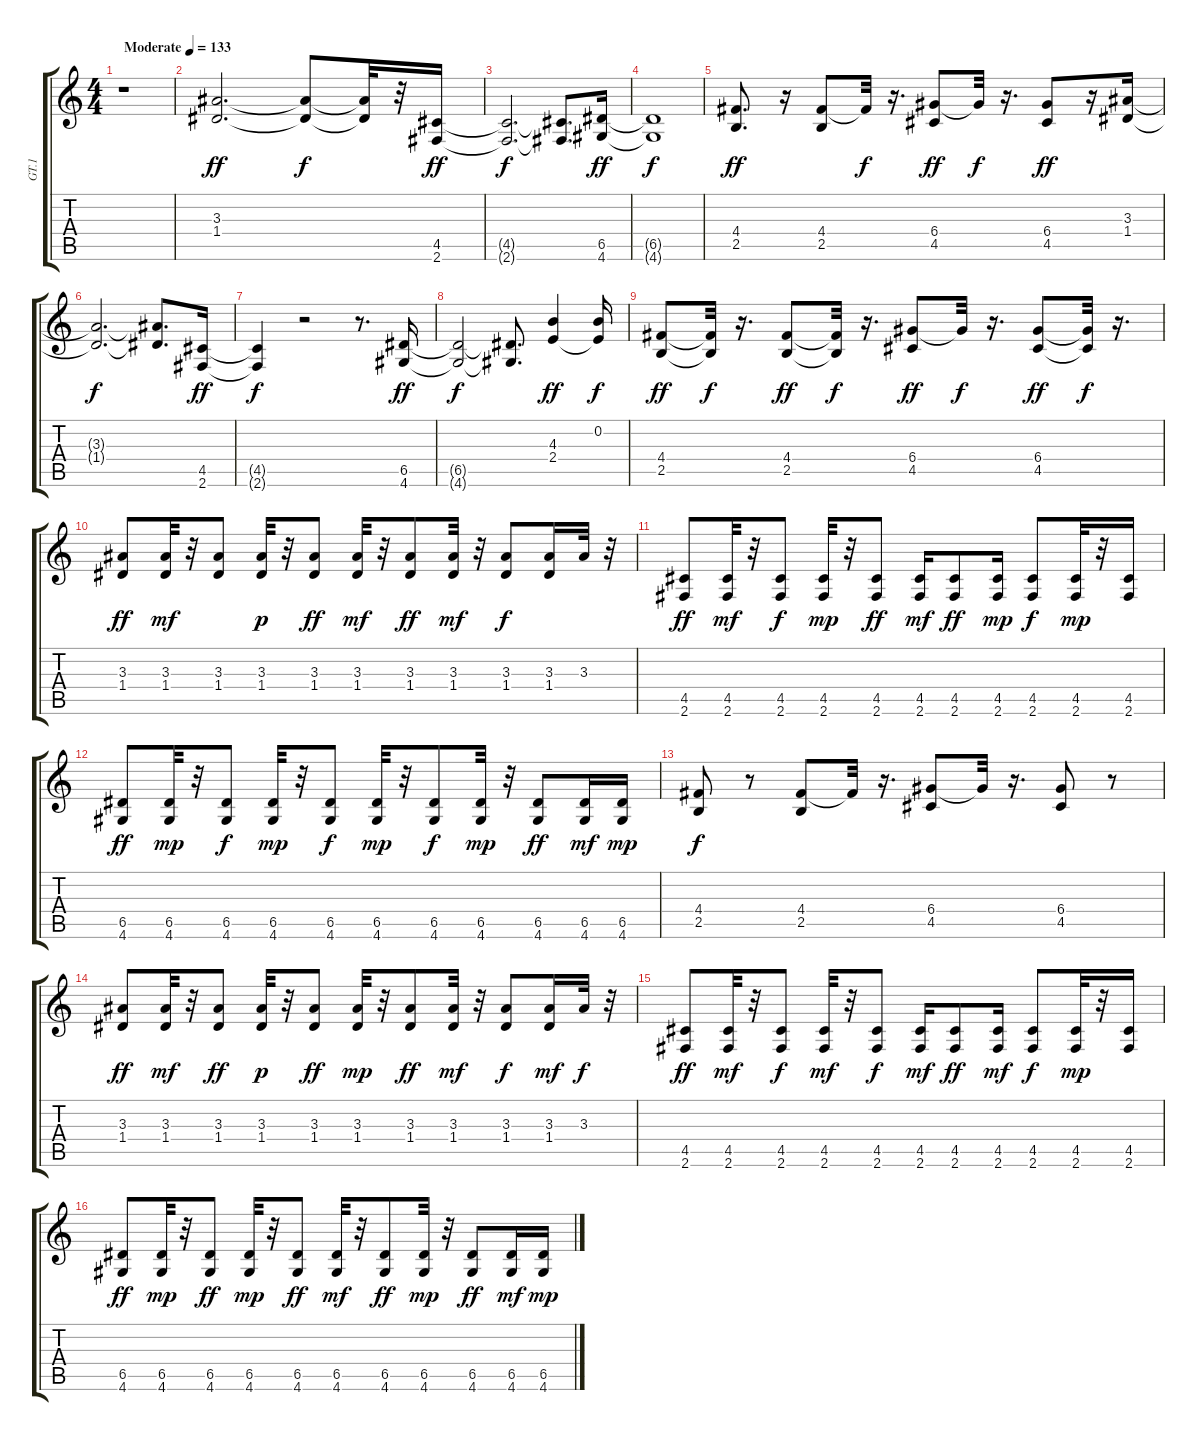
\track ("GT.1                                " "GT.1      ") {instrument distortionguitar}
\staff {score tabs}
\tuning (E4 B3 G3 D3 A2 E2) {hide}
\ts (4 4)
\tempo (133 "Moderate")
\clef g2
\ks c
r.1{dy ff instrument distortionguitar} |
(3.3 1.4).2{d} (3.3{t} 1.4{t}).8{dy f} (3.3{t} 1.4{t}).32 r.32 (4.5 2.6).16{dy ff} |
(4.5{t} 2.6{t}).2{d dy f} (4.5{t} 2.6{t}).8{d} (6.5 4.6).16{dy ff} |
(6.5{t} 4.6{t}).1{dy f} |
(4.4 2.5).8{d dy ff} r.16 (4.4 2.5).8 4.4{t}.32{dy f} r.16{d} (6.4 4.5).8{dy ff} 6.4{t}.32{dy f} r.16{d} (6.4 4.5).8{dy ff} r.16 (3.3 1.4).16 |
(3.3{t} 1.4{t}).2{d dy f} (3.3{t} 1.4{t}).8{d} (4.5 2.6).16{dy ff} |
(4.5{t} 2.6{t}).4{dy f} r.2 r.8{d} (6.5 4.6).16{dy ff} |
(6.5{t} 4.6{t}).2{dy f} (6.5{t} 4.6{t}).8{d} (4.3 2.4).4{dy ff} (0.2 2.4{t}).16{dy f} |
(4.4 2.5).8{dy ff} (4.4{t} 2.5{t}).32{dy f} r.16{d} (4.4 2.5).8{dy ff} (4.4{t} 2.5{t}).32{dy f} r.16{d} (6.4 4.5).8{dy ff} 6.4{t}.32{dy f} r.16{d} (6.4 4.5).8{dy ff} (6.4{t} 4.5{t}).32{dy f} r.16{d} |
(3.3 1.4).8{dy ff} (3.3 1.4).32{dy mf} r.32 (3.3 1.4).8 (3.3 1.4).32{dy p} r.32 (3.3 1.4).8{dy ff} (3.3 1.4).32{dy mf} r.32 (3.3 1.4).8{dy ff} (3.3 1.4).32{dy mf} r.32 (3.3 1.4).8{dy f} (3.3 1.4).16 3.3.32 r.32 |
(4.5 2.6).8{dy ff} (4.5 2.6).32{dy mf} r.32 (4.5 2.6).8{dy f} (4.5 2.6).32{dy mp} r.32 (4.5 2.6).8{dy ff} (4.5 2.6).16{dy mf} (4.5 2.6).8{dy ff} (4.5 2.6).16{dy mp} (4.5 2.6).8{dy f} (4.5 2.6).32{dy mp} r.32 (4.5 2.6).16 |
(6.5 4.6).8{dy ff} (6.5 4.6).32{dy mp} r.32 (6.5 4.6).8{dy f} (6.5 4.6).32{dy mp} r.32 (6.5 4.6).8{dy f} (6.5 4.6).32{dy mp} r.32 (6.5 4.6).8{dy f} (6.5 4.6).32{dy mp} r.32 (6.5 4.6).8{dy ff} (6.5 4.6).16{dy mf} (6.5 4.6).16{dy mp} |
(4.4 2.5).8{dy f} r.8 (4.4 2.5).8 4.4{t}.32 r.16{d} (6.4 4.5).8 6.4{t}.32 r.16{d} (6.4 4.5).8 r.8 |
(3.3 1.4).8{dy ff} (3.3 1.4).32{dy mf} r.32 (3.3 1.4).8{dy ff} (3.3 1.4).32{dy p} r.32 (3.3 1.4).8{dy ff} (3.3 1.4).32{dy mp} r.32 (3.3 1.4).8{dy ff} (3.3 1.4).32{dy mf} r.32 (3.3 1.4).8{dy f} (3.3 1.4).16{dy mf} 3.3.32{dy f} r.32 |
(4.5 2.6).8{dy ff} (4.5 2.6).32{dy mf} r.32 (4.5 2.6).8{dy f} (4.5 2.6).32{dy mf} r.32 (4.5 2.6).8{dy f} (4.5 2.6).16{dy mf} (4.5 2.6).8{dy ff} (4.5 2.6).16{dy mf} (4.5 2.6).8{dy f} (4.5 2.6).32{dy mp} r.32 (4.5 2.6).16 |
(6.5 4.6).8{dy ff} (6.5 4.6).32{dy mp} r.32 (6.5 4.6).8{dy ff} (6.5 4.6).32{dy mp} r.32 (6.5 4.6).8{dy ff} (6.5 4.6).32{dy mf} r.32 (6.5 4.6).8{dy ff} (6.5 4.6).32{dy mp} r.32 (6.5 4.6).8{dy ff} (6.5 4.6).16{dy mf} (6.5 4.6).16{dy mp}
